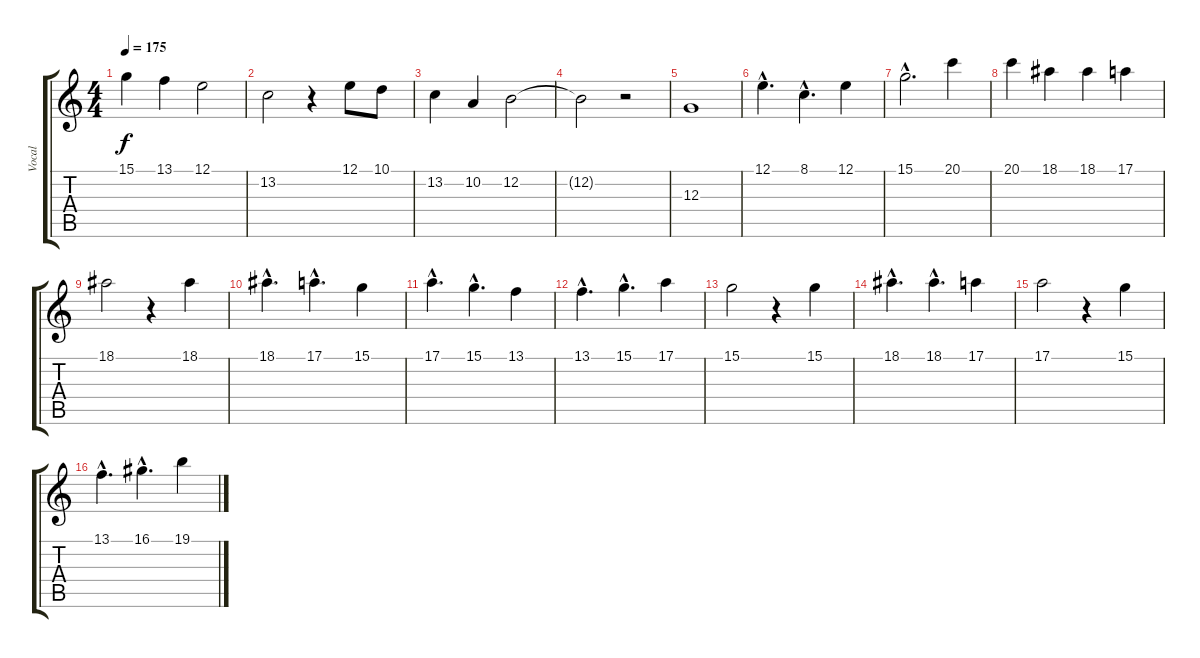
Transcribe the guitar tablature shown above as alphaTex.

\track ("Vocal" "Vocal") {instrument lead2sawtooth}
\staff {score tabs}
\tuning (E4 B3 G3 D3 A2 E2) {hide}
\ts (4 4)
\tempo 175
\clef g2
\ks c
15.1.4{dy f} 13.1.4 12.1.2 |
13.2.2 r.4 12.1.8 10.1.8 |
13.2.4 10.2.4 12.2.2 |
12.2{t}.2 r.2 |
12.3.1 |
12.1{hac}.4{d} 8.1{hac}.4{d} 12.1.4 |
15.1{hac}.2{d} 20.1.4 |
20.1.4 18.1.4 18.1.4 17.1.4 |
18.1.2 r.4 18.1.4 |
18.1{hac}.4{d} 17.1{hac}.4{d} 15.1.4 |
17.1{hac}.4{d} 15.1{hac}.4{d} 13.1.4 |
13.1{hac}.4{d} 15.1{hac}.4{d} 17.1.4 |
15.1.2 r.4 15.1.4 |
18.1{hac}.4{d} 18.1{hac}.4{d} 17.1.4 |
17.1.2 r.4 15.1.4 |
13.1{hac}.4{d} 16.1{hac}.4{d} 19.1.4
